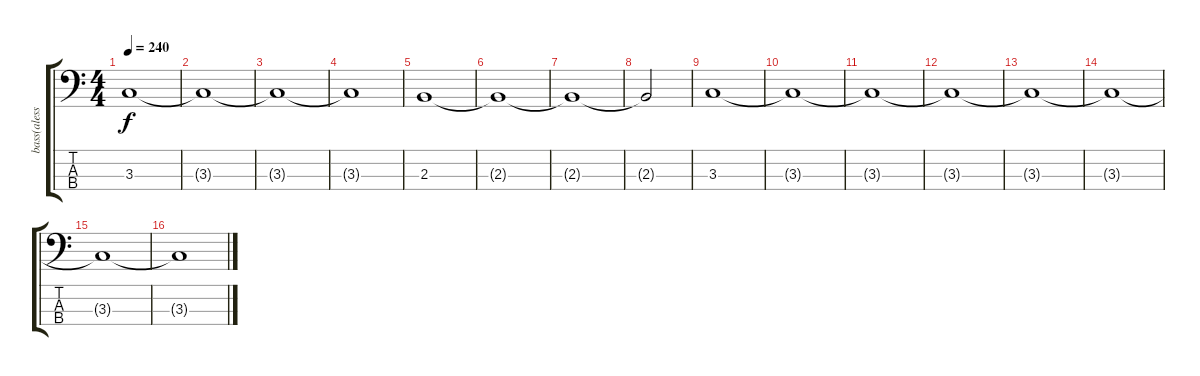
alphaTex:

\track ("bass(alessandro lotta)" "bass(aless") {instrument electricbassfinger}
\staff {score tabs}
\tuning (G2 D2 A1 E1) {hide}
\ts (4 4)
\tempo 240
\clef f4
\ks c
3.3.1{dy f} |
3.3{t}.1 |
3.3{t}.1 |
3.3{t}.1 |
2.3.1 |
2.3{t}.1 |
2.3{t}.1 |
2.3{t}.2 |
3.3.1 |
3.3{t}.1 |
3.3{t}.1 |
3.3{t}.1 |
3.3{t}.1 |
3.3{t}.1 |
3.3{t}.1 |
3.3{t}.1
